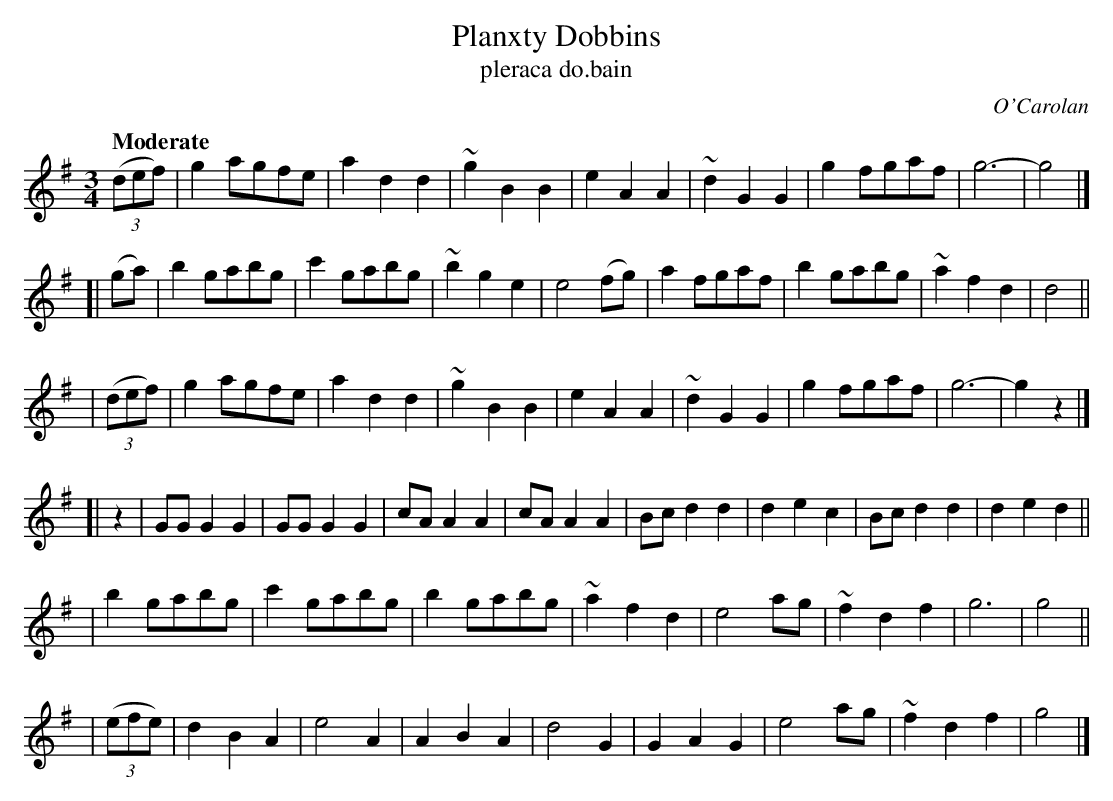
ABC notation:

X:1
T: Planxty Dobbins
T: pleraca do\.bain
C: O'Carolan
Q: "Moderate"
M: 3/4
L: 1/8
K: G
((3def) \
| g2 agfe | a2 d2 d2 | ~g2 B2 B2 | e2 A2 A2 \
| ~d2 G2 G2 | g2 fgaf | g6- | g4 |]
[| (ga) \
| b2 gabg | c'2 gabg | ~b2 g2 e2 | e4 (fg) \
| a2 fgaf | b2 gabg | ~a2 f2 d2 | d4 ||
| ((3def) \
| g2 agfe | a2 d2 d2 | ~g2 B2 B2 | e2 A2 A2 \
| ~d2 G2 G2 | g2 fgaf | g6- | g2 z2 |]
[| z2 \
| GG G2 G2 | GG G2 G2 | cA A2 A2 | cA A2 A2 \
| Bc d2 d2 | d2 e2 c2 | Bc d2 d2 | d2 e2 d2 ||
| b2 gabg | c'2 gabg | b2 gabg | ~a2 f2 d2 \
| e4 ag | ~f2 d2 f2 | g6 | g4 ||
| ((3efe) | d2 B2 A2 | e4 A2 | A2 B2 A2 \
| d4 G2 | G2 A2 G2 | e4 ag | ~f2 d2 f2 | g4 |]
